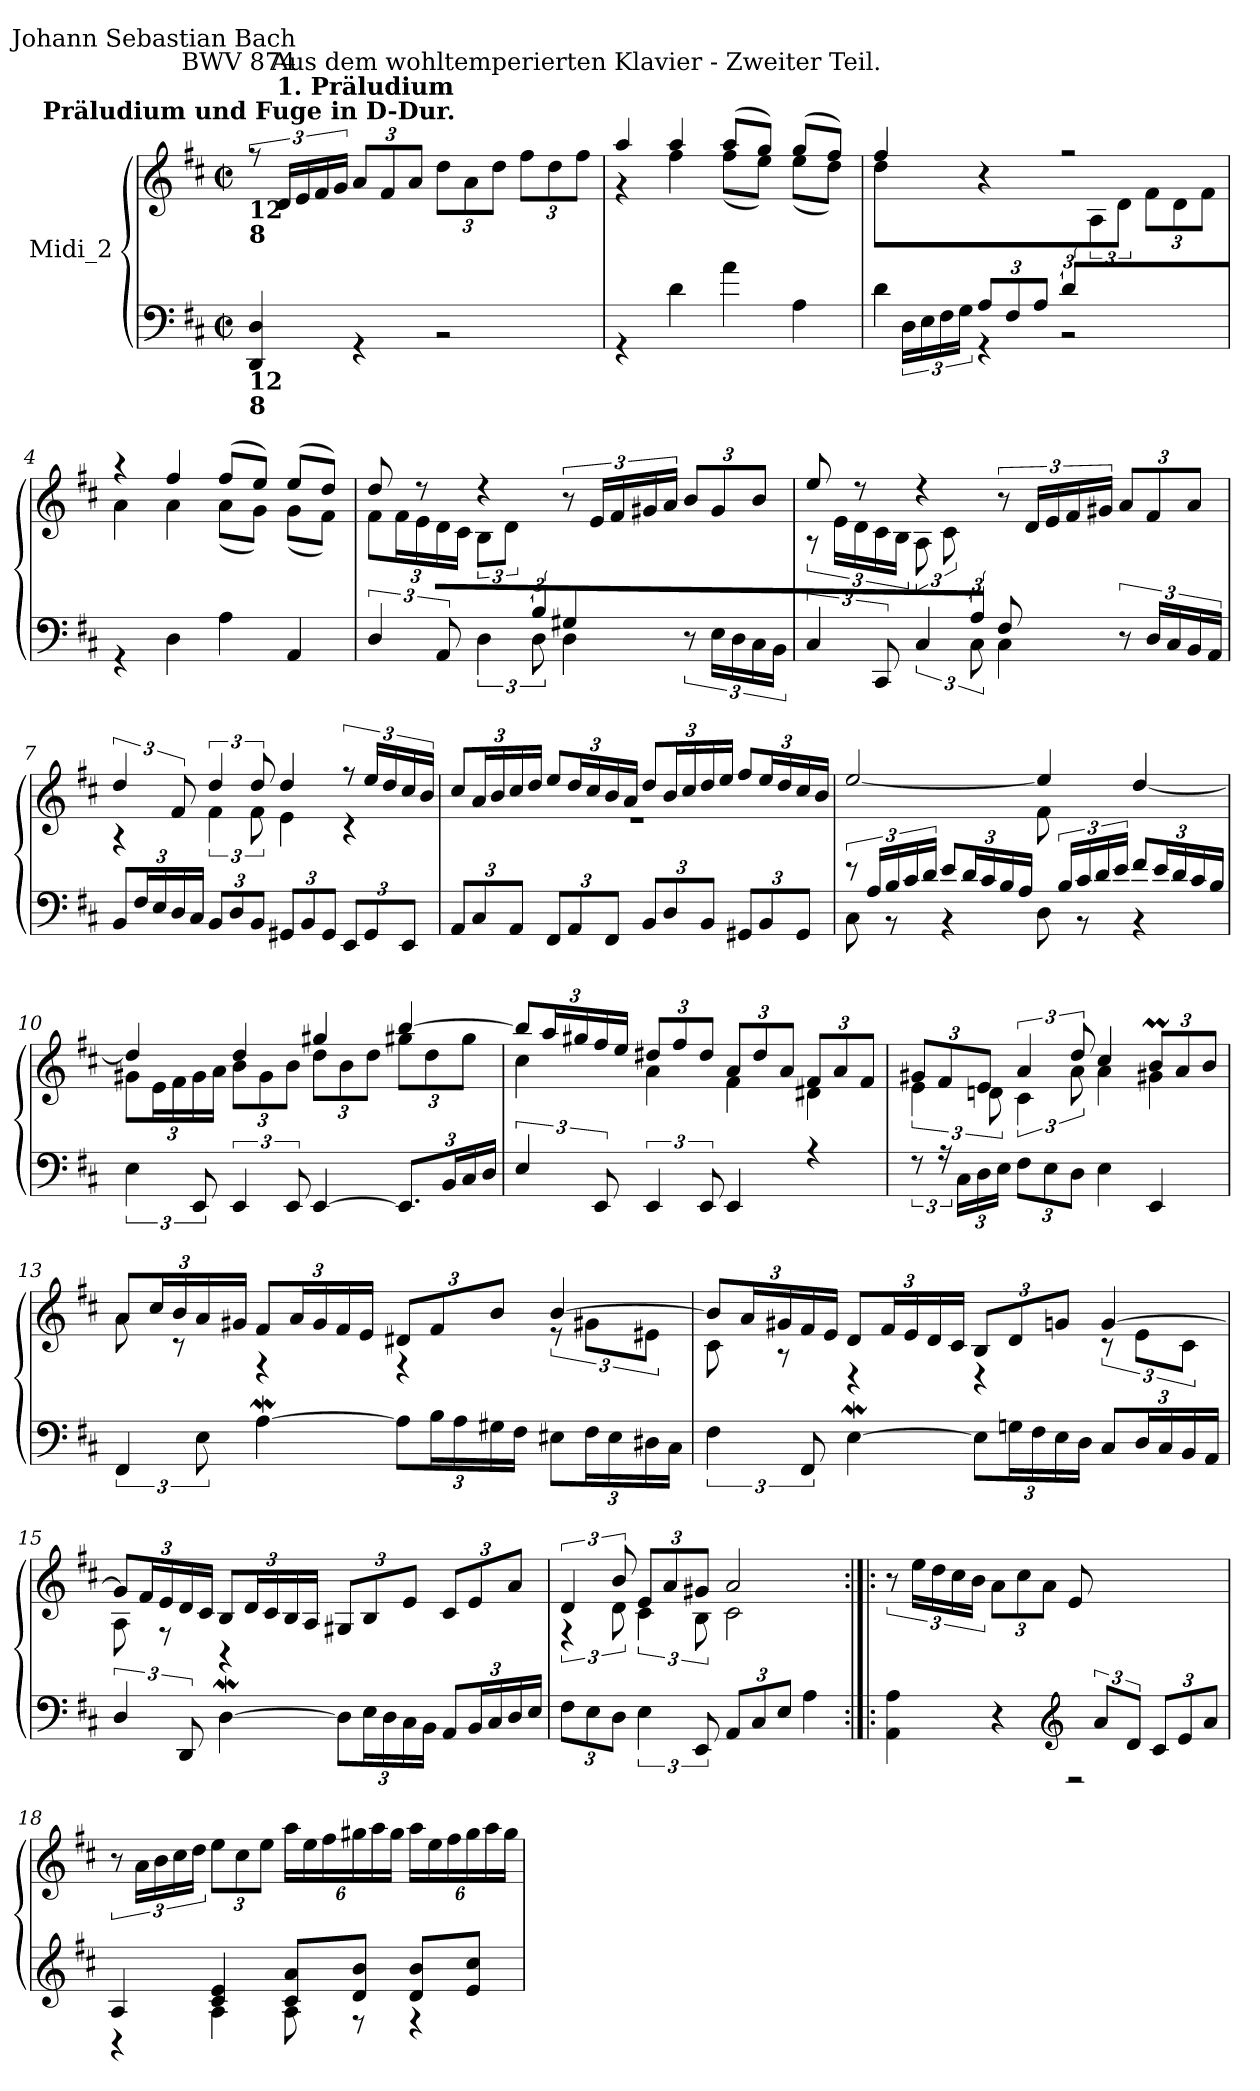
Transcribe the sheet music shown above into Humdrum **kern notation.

**kern	**kern
*part1	*part1
*staff2	*staff1
*I"Midi_2	*
*clefF4	*clefG2
*k[f#c#]	*k[f#c#]
*D:	*D:
*M2/2	*M2/2
*met(c|)	*met(c|)
=1	=1
*^	*^
!	!	!LO:TX:b:B:t=12	!
!	!	!LO:TX:b:B:t=8	!
!	!	!LO:TX:a:B:cj:t=Präludium und Fuge in D-Dur.	!
!LO:TX:b:B:t=12	!	!	!
!LO:TX:b:B:t=8	!	!	!
1ryy	4DD/ 4D/	12r	1ryy
!	!	!LO:TX:a:B:t=1. Präludium	!
.	.	24dLL	.
!	!	!LO:TX:a:rj:t=Johann Sebastian Bach\nBWV 874	!
.	.	24e	.
.	.	24f#	.
.	.	24gJJ	.
.	4r	12a/L	.
.	.	12f#/	.
.	.	12a/J	.
.	2r	12dd\L	.
.	.	12a\	.
.	.	12dd\J	.
.	.	12ff#\L	.
.	.	12dd\	.
!	!	!LO:TX:a:cj:t=Aus dem wohltemperierten Klavier - Zweiter Teil.	!
.	.	12ff#\J	.
=2	=2	=2	=2
1ryy	4r	4aa/	4r
.	4d\	4aa/	4ff#\
.	4a\	(>8aa/L	(<8ff#\L
.	.	8gg/J)	8ee\J)
.	4A\	(>8gg/L	(<8ee\L
.	.	8ff#/J)	8dd\J)
=3	=3	=3	=3
*	*^	*	*
2ryy	12ryy	4d\	4ff#/	8dd\
.	24DLL	.	.	.
.	24E	.	.	4.ryy
.	24F#	.	.	.
.	24GJJ	.	.	.
.	12A/L	4r	4r	.
.	12F#/	.	.	.
.	12A/J	.	.	.
12dL	12ryy	2r	2r	12ryy
12%5ryy	6ryy	.	.	12A\
.	.	.	.	12d\J
.	4ryy	.	.	12f#\L
.	.	.	.	12d\
.	.	.	.	12f#\J
*	*v	*v	*	*
!!LO:LB:g=z	!!
=4	=4	=4	=4
1ryy	4r	4r	4a\
.	4D\	4ff#/	4a\
.	4A\	(>8ff#/L	(<8a\L
.	.	8ee/J)	8g\J)
.	4AA/	(>8ee/L	(<8g\L
.	.	8dd/J)	8f#\J)
=5	=5	=5	=5
4ryy	6D/	8dd/	12f#\L
.	.	.	24f#\L
.	.	8r	24e\
.	12AA/	.	24d\
.	.	.	24c#\JJ
6ryy	6D\	4r	12B\L
.	.	.	12d\J
12B/	12D\	.	12ryy
8G#X/	4D\	12r	2ryy
.	.	24e/LL	.
4.ryy	.	24f#/	.
.	.	24g#X/	.
.	.	24a/JJ	.
.	12r	12bL	.
.	24E\LL	12g#/	.
.	24D\	.	.
.	24C#\	12b/J	.
.	24BB\JJ	.	.
=6	=6	=6	=6
4ryy	6C#/	8ee/	12r
.	.	.	24e\LL
.	.	8r	24d\
.	12CC#/	.	24c#\
.	.	.	24B\JJ
6ryy	6C#/	4r	12A\L
.	.	.	12c#\
12A/J	12C#\	.	12ryy
8F#/	4C#\	12r	2ryy
.	.	24dLL	.
4.ryy	.	24e/	.
.	.	24f#/	.
.	.	24g#X/JJ	.
.	12r	12a/L	.
.	24D/LL	12f#/	.
.	24C#/	.	.
.	24BB/	12a/J	.
.	24AA/JJ	.	.
!!LO:LB:g=z	!!
=7	=7	=7	=7
1ryy	12BB/L	6dd/	4r
.	24F#/L	.	.
.	24E/	.	.
.	24D/	12f#/	.
.	24C#/JJ	.	.
.	12BB/L	6dd/	6f#\
.	12D/	.	.
.	12BB/J	12dd/	12f#\
.	12GG#X/L	4dd/	4e\
.	12BB/	.	.
.	12GG#/J	.	.
.	12EE/L	12r	4r
.	12GG#/	24ee/LL	.
.	.	24dd/	.
.	12EE/J	24cc#/	.
.	.	24b/JJ	.
=8	=8	=8	=8
1ryy	12AA/L	12cc#/L	1r
.	12C#/	24a/L	.
.	.	24b/	.
.	12AA/J	24cc#/	.
.	.	24dd/JJ	.
.	12FF#/L	12ee/L	.
.	12AA/	24dd/L	.
.	.	24cc#/	.
.	12FF#/J	24b/	.
.	.	24a/JJ	.
.	12BB/L	12ddL	.
.	12D/	24b/L	.
.	.	24cc#/	.
.	12BB/J	24dd/	.
.	.	24ee/JJ	.
.	12GG#X/L	12ff#L	.
.	12BB/	24ee/L	.
.	.	24dd/	.
.	12GG#/J	24cc#/	.
.	.	24b/JJ	.
!!LO:LB:g=z	!!
=9	=9	=9	=9
12r	8C#\	[2ee/	2ryy
24ALL	.	.	.
24B	8r	.	.
24c#	.	.	.
24dJJ	.	.	.
12eL	4r	.	.
24dL	.	.	.
24c#	.	.	.
24B	.	.	.
24AJJ	.	.	.
12ryy	8D\	4ee/]	8f#\
24BLL	.	.	.
24c#	8r	.	4.ryy
24d	.	.	.
24eJJ	.	.	.
12f#/L	4r	[4dd/	.
24e/L	.	.	.
24d/	.	.	.
24c#/	.	.	.
24B/JJ	.	.	.
=10	=10	=10	=10
6E\	1ryy	4dd/]	12g#X\L
.	.	.	24e\L
.	.	.	24f#\
12EE/	.	.	24g#\
.	.	.	24a\JJ
6EE/	.	4dd/	12b\L
.	.	.	12g#\
12EE/	.	.	12b\J
[4EE/	.	4gg#X/	12dd\L
.	.	.	12b\
.	.	.	12dd\J
12.EEL]	.	[4bb/	12gg#X\L
.	.	.	12dd\
24BB/L	.	.	.
24C#/	.	.	12gg#\J
24D/JJ	.	.	.
!!LO:LB:g=z	!!
=11	=11	=11	=11
6E/	1ryy	12bb/L]	4cc#\
.	.	24aa/L	.
.	.	24gg#X/	.
12EE/	.	24ff#/	.
.	.	24ee/JJ	.
6EE/	.	12dd#X/L	4a\
.	.	12ff#/	.
12EE/	.	12dd#/J	.
4EE/	.	12a/L	4f#\
.	.	12dd#/	.
.	.	12a/J	.
4r	.	12f#/L	4d#X\
.	.	12a/	.
.	.	12f#/J	.
=12	=12	=12	=12
12r	1ryy	12g#XL	6e\
24r	.	12f#	.
24C#\LL	.	.	.
24D\	.	12eJ	12dn\
24E\JJ	.	.	.
12F#\L	.	6a/	6c#\
12E\	.	.	.
12D\J	.	12dd/	12a\
4E\	.	4cc#/	4a\
4EE/	.	12bML	4g#X
.	.	12a	.
.	.	12bJ	.
=13	=13	=13	=13
6FF#/	1ryy	12a/L	8a\
.	.	24cc#/L	.
.	.	24b/	8r
12E\	.	24a/	.
.	.	24g#X/JJ	.
[4AW\	.	12f#/L	4r
.	.	24a/L	.
.	.	24g#/	.
.	.	24f#/	.
.	.	24e/JJ	.
12A\L]	.	12d#X/L	4r
24B\L	.	12f#/	.
24A\	.	.	.
24G#X\	.	12b/J	.
24F#\JJ	.	.	.
12E#X\L	.	[4b/	12r
24F#\L	.	.	12g#XL
24E#\	.	.	.
24D#X\	.	.	12e#X\J
24C#\JJ	.	.	.
!!LO:LB:g=z	!!
=14	=14	=14	=14
6F#\	1ryy	12b/L]	8c#\
.	.	24a/L	.
.	.	24g#X/	8r
12FF#/	.	24f#/	.
.	.	24e/JJ	.
[4EW\	.	12d/L	4r
.	.	24f#/L	.
.	.	24e/	.
.	.	24d/	.
.	.	24c#/JJ	.
12E\L]	.	12B/L	4r
24Gn\L	.	12d/	.
24F#\	.	.	.
24E\	.	12gn/J	.
24D\JJ	.	.	.
12C#L	.	[4g/	12r
24D/L	.	.	12eL
24C#/	.	.	.
24BB/	.	.	12c#J
24AA/JJ	.	.	.
=15	=15	=15	=15
6D/	1ryy	12gL]	8A\
.	.	24f#L	.
.	.	24e	8r
12DD/	.	24d	.
.	.	24c#JJ	.
[4Dw\	.	12B/L	4r
.	.	24d/L	.
.	.	24c#/	.
.	.	24B/	.
.	.	24A/JJ	.
12D\L]	.	12G#XL	2ryy
24E\L	.	12B	.
24D\	.	.	.
24C#\	.	12eJ	.
24BB\JJ	.	.	.
12AA/L	.	12c#/L	.
24BB/L	.	12e/	.
24C#/	.	.	.
24D/	.	12a/J	.
24E/JJ	.	.	.
=16	=16	=16	=16
12F#\L	1ryy	6d/	6r
12E\	.	.	.
12D\J	.	12b/	12d\
6E\	.	12e/L	6c#\
.	.	12a/	.
12EE/	.	12g#X/J	12B\
12AA/L	.	2a/	2c#\
12C#/	.	.	.
12E/J	.	.	.
4A\	.	.	.
*	*	*v	*v
!!LO:LB:g=z
=17:|!|:	=17:|!|:	=17:|!|:
2ryy	4AA\ 4A\	12r
.	.	24eeLL
.	.	24dd
.	.	24cc#
.	.	24bJJ
.	4r	12aL
.	.	12cc#
.	.	12aJ
*clefG2	*	*
12ryy	2r	8e
12a/L	.	.
.	.	4.ryy
12d/J	.	.
12c#L	.	.
12e/	.	.
12a/J	.	.
=18	=18	=18
4A/	4r	12r
.	.	24aLL
.	.	24b
.	.	24cc#
.	.	24ddJJ
4c#/ 4e/	4A\	12eeL
.	.	12cc#
.	.	12eeJ
8c#/ 8a/L	8A\	24aa\LL
.	.	24ee\
.	.	24ff#\
8d/ 8b/J	8r	24gg#X\
.	.	24aa\
.	.	24gg#\JJ
8d 8bL	4r	24aa\LL
.	.	24ee\
.	.	24ff#\
8e/ 8cc#/J	.	24gg#\
.	.	24aa\
.	.	24gg#\JJ
*v	*v	*
=	=
*-	*-
